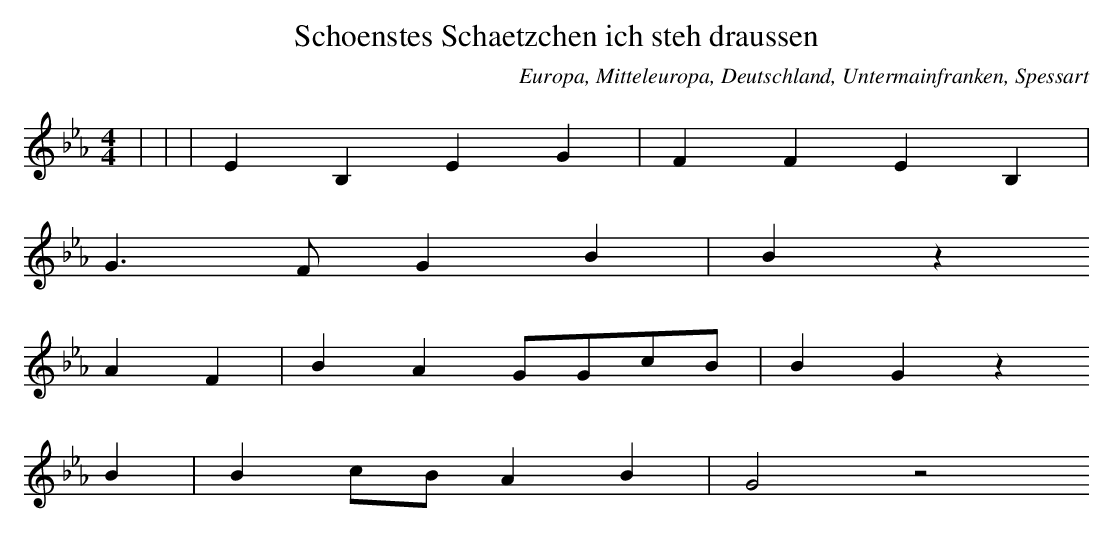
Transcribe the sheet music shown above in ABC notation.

X:1
T: Schoenstes Schaetzchen ich steh draussen
O: Europa, Mitteleuropa, Deutschland, Untermainfranken, Spessart
M: 4/4
L: 1/8
K: Eb
 |  |  | E2B,2E2G2 | F2F2E2B,2 |
G3FG2B2 | B2z2
A2F2 | B2A2GGcB | B2G2z2
B2 | B2cBA2B2 | G4z4
